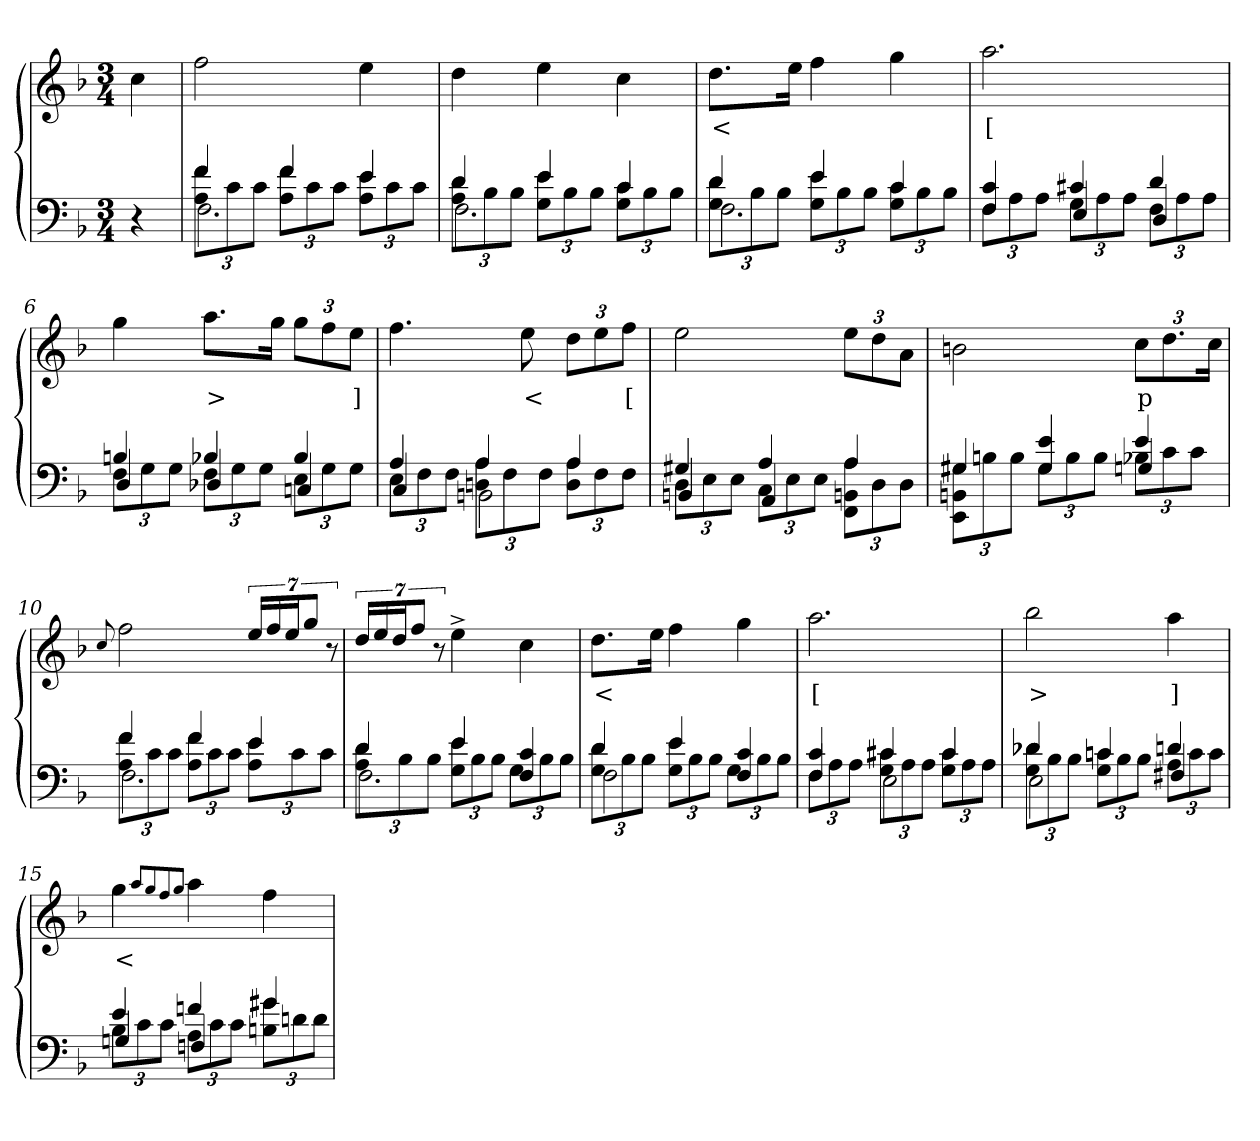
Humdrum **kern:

**kern	**kern	**text
*part2	*part1	*part1
*staff2	*staff1	*staff1
*clefF4	*clefG2	*
*k[b-]	*k[b-]	*
*M3/4	*M3/4	*
=1	=1	=1
4r	4cc	.
=2	=2	=2
*^	*	*
*	*^	*	*
4f	12A 12fL	2.F\	2ff	.
.	12c	.	.	.
.	12cJ	.	.	.
4f	12A 12fL	.	.	.
.	12c	.	.	.
.	12cJ	.	.	.
4e	12A 12eL	.	4ee	.
.	12c	.	.	.
.	12cJ	.	.	.
=3	=3	=3	=3	=3
4d	12A 12dL	2.F\	4dd	.
.	12B-	.	.	.
.	12B-J	.	.	.
4e	12G 12eL	.	4ee	.
.	12B-	.	.	.
.	12B-J	.	.	.
4c	12G 12cL	.	4cc	.
.	12B-	.	.	.
.	12B-J	.	.	.
=4	=4	=4	=4	=4
4d	12G 12dL	2.F\	8.ddL	<
.	12B-	.	.	.
.	12B-J	.	.	.
.	.	.	16eeJk	.
4e	12G 12eL	.	4ff	.
.	12B-	.	.	.
.	12B-J	.	.	.
4c	12G 12cL	.	4gg	.
.	12B-	.	.	.
.	12B-J	.	.	.
=5	=5	=5	=5	=5
4c	12FL	4F/	2.aa	[
.	12A	.	.	.
.	12AJ	.	.	.
4c#X	12GL	4E/	.	.
.	12A	.	.	.
.	12AJ	.	.	.
4d	12FL	4D/	.	.
.	12A	.	.	.
.	12AJ	.	.	.
=6	=6	=6	=6	=6
4Bn	12FL	4D/	4gg	.
.	12G	.	.	.
.	12GJ	.	.	.
4B-X	12FL	4D-X/	8.aaL	>
.	12G	.	.	.
.	12GJ	.	.	.
.	.	.	16ggJk	.
4B-	12EL	4Cn/	12ggL	.
.	12G	.	12ff	.
.	12GJ	.	12eeJ	]
=7	=7	=7	=7	=7
4A	12EL	4C/	4.ff	.
.	12F	.	.	.
.	12FJ	.	.	.
4A	12Dn 12AL	2BBn\	.	.
.	12F	.	.	.
.	.	.	8ee	<
.	12FJ	.	.	.
4A	12D 12AL	.	12ddL	.
.	12F	.	12ee	.
.	12FJ	.	12ffJ	[
=8	=8	=8	=8	=8
4G#X	12DL	4BBn/	2ee	.
.	12E	.	.	.
.	12EJ	.	.	.
4A	12CL	4AA/	.	.
.	12E	.	.	.
.	12EJ	.	.	.
4A	12BBn 12FF 12AL	4ryy	12eeL	.
.	12D	.	12dd	.
.	12DJ	.	12aJ	.
=9	=9	=9	=9	=9
4G#X	12BBn 12EE 12G#L	2ryy	2bn	.
.	12Bn	.	.	.
.	12BJ	.	.	.
4e 4G#	12G#L	.	.	.
.	12B	.	.	.
.	12BJ	.	.	.
4e	12B-XL	4Gn/	12ccL	p
.	12c	.	12.dd	.
.	12cJ	.	.	.
.	.	.	24ccJk	.
=10	=10	=10	=10	=10
.	.	.	8qqcc/	.
4f	12A 12fL	2.F\	2ff	.
.	12c	.	.	.
.	12cJ	.	.	.
4f	12A 12fL	.	.	.
.	12c	.	.	.
.	12cJ	.	.	.
4e	12A 12eL	.	28ee/LL	.
.	.	.	28ff	.
.	.	.	28eeJ	.
.	12c	.	.	.
.	.	.	14ggJ	.
.	12cJ	.	.	.
.	.	.	14r	.
=11	=11	=11	=11	=11
4d	12A 12dL	2.F\	28dd/LL	.
.	.	.	28ee	.
.	.	.	28ddJ	.
.	12B-	.	.	.
.	.	.	14ffJ	.
.	12B-J	.	.	.
.	.	.	14r	.
4e	12G 12eL	.	4ee^>	.
.	12B-	.	.	.
.	12B-J	.	.	.
4F 4c	12GL	.	4cc	.
.	12B-	.	.	.
.	12B-J	.	.	.
=12	=12	=12	=12	=12
4d	12G 12dL	2F\	8.ddL	<
.	12B-	.	.	.
.	12B-J	.	.	.
.	.	.	16eeJk	.
4e	12G 12eL	.	4ff	.
.	12B-	.	.	.
.	12B-J	.	.	.
4c 4F/	12GL	4ryy	4gg	.
.	12B-	.	.	.
.	12B-J	.	.	.
=13	=13	=13	=13	=13
4c	12FL	4F/	2.aa	[
.	12A	.	.	.
.	12AJ	.	.	.
4c#X	12G 12c#L	2E\	.	.
.	12A	.	.	.
.	12AJ	.	.	.
4c#	12G 12c#L	.	.	.
.	12A	.	.	.
.	12AJ	.	.	.
=14	=14	=14	=14	=14
4d-X	12G 12d-XL	2E\	2bb-	>
.	12B-	.	.	.
.	12B-J	.	.	.
4cn	12G 12cnL	.	.	.
.	12B-	.	.	.
.	12B-J	.	.	.
4dn	12AL	4F#X/	4aa	]
.	12c	.	.	.
.	12cJ	.	.	.
=15	=15	=15	=15	=15
4e	12B-L	4Gn/	4gg	<
.	12c	.	.	.
.	12cJ	.	.	.
.	.	.	8qaa/L	.
.	.	.	8qgg/	.
.	.	.	8qff/	.
.	.	.	8qgg/J	.
4fn	12AL	4Fn/	4aa	.
.	12c	.	.	.
.	12cJ	.	.	.
4g#X	12Bn 12g#L	4ryy	4ff	.
.	12dn	.	.	.
.	12dJ	.	.	.
*v	*v	*v	*	*
=	=	=
*-	*-	*-
